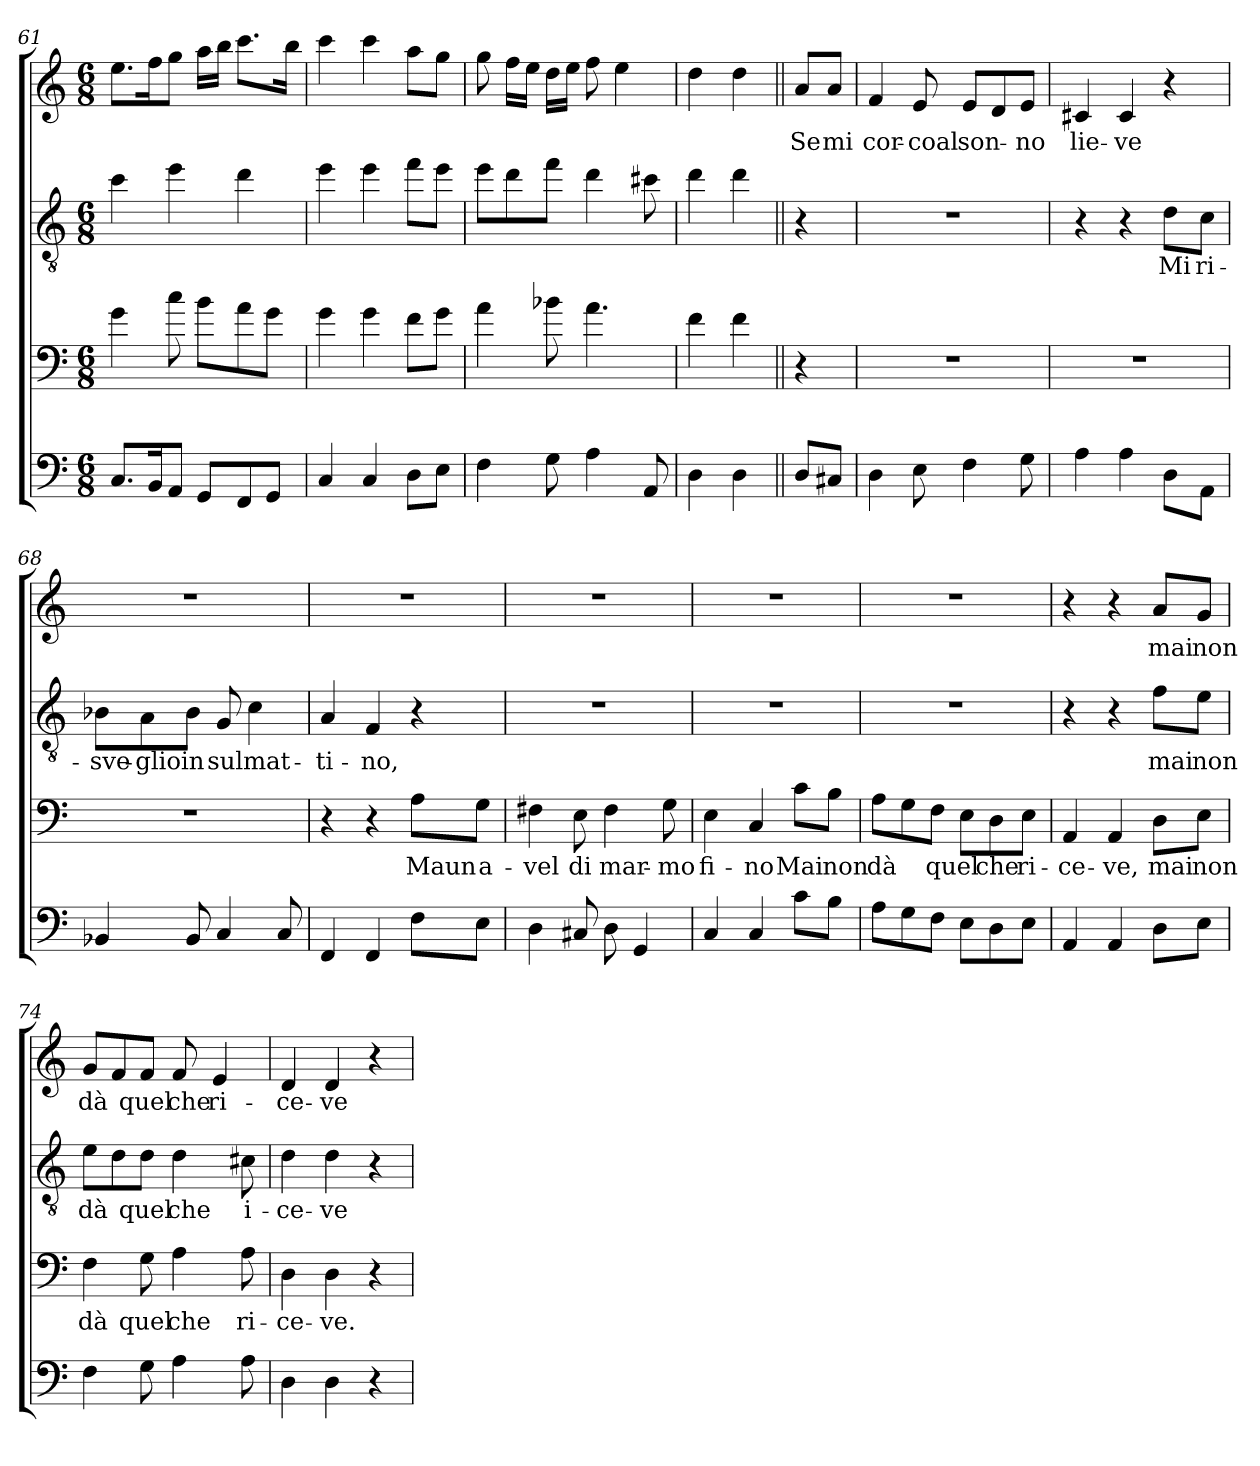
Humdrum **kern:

**kern	**kern	**text	**kern	**text	**kern	**text
*part4	*part3	*part3	*part2	*part2	*part1	*part1
*staff4	*staff3	*staff3	*staff2	*staff2	*staff1	*staff1
*clefF4	*clefF4	*	*clefGv2	*	*clefG2	*
*k[]	*k[]	*	*k[]	*	*k[]	*
*M6/8	*M6/8	*	*M6/8	*	*M6/8	*
=61	=61	=61	=61	=61	=61	=61
8.C/L	4g\	.	4cc\	.	8.ee\L	.
16BB/K	.	.	.	.	16ff\K	.
8AA/J	8cc\	.	4ee\	.	8gg\J	.
8GG/L	8b\L	.	.	.	16aa\LL	.
.	.	.	.	.	16bb\JJ	.
8FF/	8a\	.	4dd\	.	8.ccc\L	.
8GG/J	8g\J	.	.	.	.	.
.	.	.	.	.	16bb\Jk	.
=62	=62	=62	=62	=62	=62	=62
4C/	4g\	.	4ee\	.	4ccc\	.
4C/	4g\	.	4ee\	.	4ccc\	.
8D\L	8f\L	.	8ff\L	.	8aa\L	.
8E\J	8g\J	.	8ee\J	.	8gg\J	.
!!LO:LB:g=z
=63	=63	=63	=63	=63	=63	=63
4F\	4a\	.	8ee\L	.	8gg\	.
.	.	.	8dd\	.	16ff\LL	.
.	.	.	.	.	16ee\JJ	.
8G\	8b-X\	.	8ff\J	.	16dd\LL	.
.	.	.	.	.	16ee\JJ	.
4A\	4.a\	.	4dd\	.	8ff\	.
.	.	.	.	.	4ee\	.
8AA/	.	.	8cc#X\	.	.	.
=64	=64	=64	=64	=64	=64	=64
4D\	4f\	.	4dd\	.	4dd\	.
4D\	4f\	.	4dd\	.	4dd\	.
=65||	=65||	=65||	=65||	=65||	=65||	=65||
!	!	!	!	!	!	!LO:LY:b
8D/L	4r	.	4r	.	8a/L	Se
!	!	!	!	!	!	!LO:LY:b
8C#X/J	.	.	.	.	8a/J	mi
=66	=66	=66	=66	=66	=66	=66
!	!	!	!	!	!	!LO:LY:b
4D\	2.r	.	2.r	.	4f/	cor-
!	!	!	!	!	!	!LO:LY:b
8E\	.	.	.	.	8e/	-coal
!	!	!	!	!	!	!LO:LY:b
4F\	.	.	.	.	8e/L	son-
.	.	.	.	.	8d/	.
!	!	!	!	!	!	!LO:LY:b
8G\	.	.	.	.	8e/J	-no
=67	=67	=67	=67	=67	=67	=67
!	!	!	!	!	!	!LO:LY:b
4A\	2.r	.	4r	.	4c#X/	lie-
!	!	!	!	!	!	!LO:LY:b
4A\	.	.	4r	.	4c#/	-ve
!	!	!	!	!LO:LY:b	!	!
8D\L	.	.	8d\L	Mi	4r	.
!	!	!	!	!LO:LY:b	!	!
8AA\J	.	.	8c\J	ri-	.	.
=68	=68	=68	=68	=68	=68	=68
!	!	!	!	!LO:LY:b	!	!
4BB-X/	2.r	.	8B-X\L	-sve-	2.r	.
!	!	!	!	!LO:LY:b	!	!
.	.	.	8A\	-glio	.	.
!	!	!	!	!LO:LY:b	!	!
8BB-/	.	.	8B-\J	in	.	.
!	!	!	!	!LO:LY:b	!	!
4C/	.	.	8G/	sul	.	.
!	!	!	!	!LO:LY:b	!	!
.	.	.	4c\	mat-	.	.
8C/	.	.	.	.	.	.
=69	=69	=69	=69	=69	=69	=69
!	!	!	!	!LO:LY:b	!	!
4FF/	4r	.	4A/	-ti-	2.r	.
!	!	!	!	!LO:LY:b	!	!
4FF/	4r	.	4F/	-no,	.	.
!	!	!LO:LY:b	!	!	!	!
8F\L	8A\L	Maun	4r	.	.	.
!	!	!LO:LY:b	!	!	!	!
8E\J	8G\J	a-	.	.	.	.
!!LO:LB:g=z
=70	=70	=70	=70	=70	=70	=70
!	!	!LO:LY:b	!	!	!	!
4D\	4F#X\	-vel	2.r	.	2.r	.
!	!	!LO:LY:b	!	!	!	!
8C#X/	8E\	di	.	.	.	.
!	!	!LO:LY:b	!	!	!	!
8D\	4F#\	mar-	.	.	.	.
4GG/	.	.	.	.	.	.
!	!	!LO:LY:b	!	!	!	!
.	8G\	-mo	.	.	.	.
=71	=71	=71	=71	=71	=71	=71
!	!	!LO:LY:b	!	!	!	!
4C/	4E\	fi-	2.r	.	2.r	.
!	!	!LO:LY:b	!	!	!	!
4C/	4C/	-no	.	.	.	.
!	!	!LO:LY:b	!	!	!	!
8c\L	8c\L	Mai	.	.	.	.
!	!	!LO:LY:b	!	!	!	!
8B\J	8B\J	non	.	.	.	.
=72	=72	=72	=72	=72	=72	=72
!	!	!LO:LY:b	!	!	!	!
8A\L	8A\L	dà	2.r	.	2.r	.
8G\	8G\	.	.	.	.	.
!	!	!LO:LY:b	!	!	!	!
8F\J	8F\J	quel	.	.	.	.
8E\L	8E\L	.	.	.	.	.
!	!	!LO:LY:b	!	!	!	!
8D\	8D\	che	.	.	.	.
!	!	!LO:LY:b	!	!	!	!
8E\J	8E\J	ri-	.	.	.	.
=73	=73	=73	=73	=73	=73	=73
!	!	!LO:LY:b	!	!	!	!
4AA/	4AA/	-ce-	4r	.	4r	.
!	!	!LO:LY:b	!	!	!	!
4AA/	4AA/	-ve,	4r	.	4r	.
!	!	!LO:LY:b	!	!LO:LY:b	!	!LO:LY:b
8D\L	8D\L	mai	8f\L	mai	8a/L	mai
!	!	!LO:LY:b	!	!LO:LY:b	!	!LO:LY:b
8E\J	8E\J	non	8e\J	non	8g/J	non
=74	=74	=74	=74	=74	=74	=74
!	!	!LO:LY:b	!	!LO:LY:b	!	!LO:LY:b
4F\	4F\	dà	8e\L	dà	8g/L	dà
.	.	.	8d\	.	8f/	.
!	!	!LO:LY:b	!	!LO:LY:b	!	!LO:LY:b
8G\	8G\	quel	8d\J	quel	8f/J	quel
!	!	!LO:LY:b	!	!LO:LY:b	!	!LO:LY:b
4A\	4A\	che	4d\	che	8f/	che
!	!	!	!	!	!	!LO:LY:b
.	.	.	.	.	4e/	ri-
!	!	!LO:LY:b	!	!LO:LY:b	!	!
8A\	8A\	ri-	8c#X\	i-	.	.
=75	=75	=75	=75	=75	=75	=75
!	!	!LO:LY:b	!	!LO:LY:b	!	!LO:LY:b
4D\	4D\	-ce-	4d\	-ce-	4d/	-ce-
!	!	!LO:LY:b	!	!LO:LY:b	!	!LO:LY:b
4D\	4D\	-ve.	4d\	-ve	4d/	-ve
4r	4r	.	4r	.	4r	.
=	=	=	=	=	=	=
*-	*-	*-	*-	*-	*-	*-
